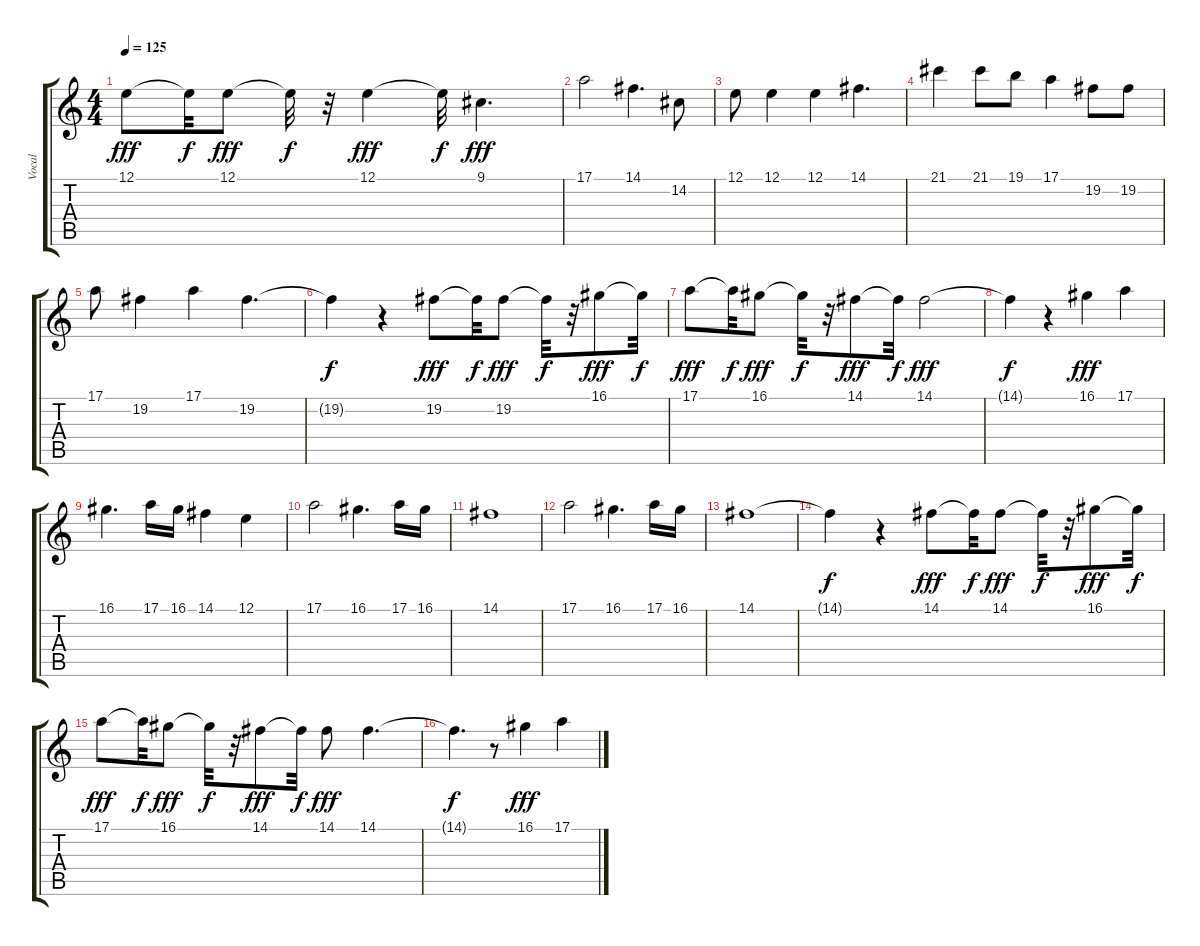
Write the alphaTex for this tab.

\track ("Vocal" "Vocal") {instrument viola}
\staff {score tabs}
\tuning (E4 B3 G3 D3 A2 E2) {hide}
\ts (4 4)
\tempo 125
\clef g2
\ks c
12.1.8{dy fff} 12.1{t}.32{dy f} 12.1.8{dy fff} 12.1{t}.32{dy f} r.32 12.1.4{dy fff} 12.1{t}.32{dy f} 9.1.4{d dy fff} |
17.1.2 14.1.4{d} 14.2.8 |
12.1.8 12.1.4 12.1.4 14.1.4{d} |
21.1.4 21.1.8 19.1.8 17.1.4 19.2.8 19.2.8 |
17.1.8 19.2.4 17.1.4 19.2.4{d} |
19.2{t}.4{dy f} r.4 19.2.8{dy fff} 19.2{t}.32{dy f} 19.2.8{dy fff} 19.2{t}.32{dy f} r.32 16.1.8{dy fff} 16.1{t}.32{dy f} |
17.1.8{dy fff} 17.1{t}.32{dy f} 16.1.8{dy fff} 16.1{t}.32{dy f} r.32 14.1.8{dy fff} 14.1{t}.32{dy f} 14.1.2{dy fff} |
14.1{t}.4{dy f} r.4 16.1.4{dy fff} 17.1.4 |
16.1.4{d} 17.1.16 16.1.16 14.1.4 12.1.4 |
17.1.2 16.1.4{d} 17.1.16 16.1.16 |
14.1.1 |
17.1.2 16.1.4{d} 17.1.16 16.1.16 |
14.1.1 |
14.1{t}.4{dy f} r.4 14.1.8{dy fff} 14.1{t}.32{dy f} 14.1.8{dy fff} 14.1{t}.32{dy f} r.32 16.1.8{dy fff} 16.1{t}.32{dy f} |
17.1.8{dy fff} 17.1{t}.32{dy f} 16.1.8{dy fff} 16.1{t}.32{dy f} r.32 14.1.8{dy fff} 14.1{t}.32{dy f} 14.1.8{dy fff} 14.1.4{d} |
14.1{t}.4{d dy f} r.8 16.1.4{dy fff} 17.1.4
